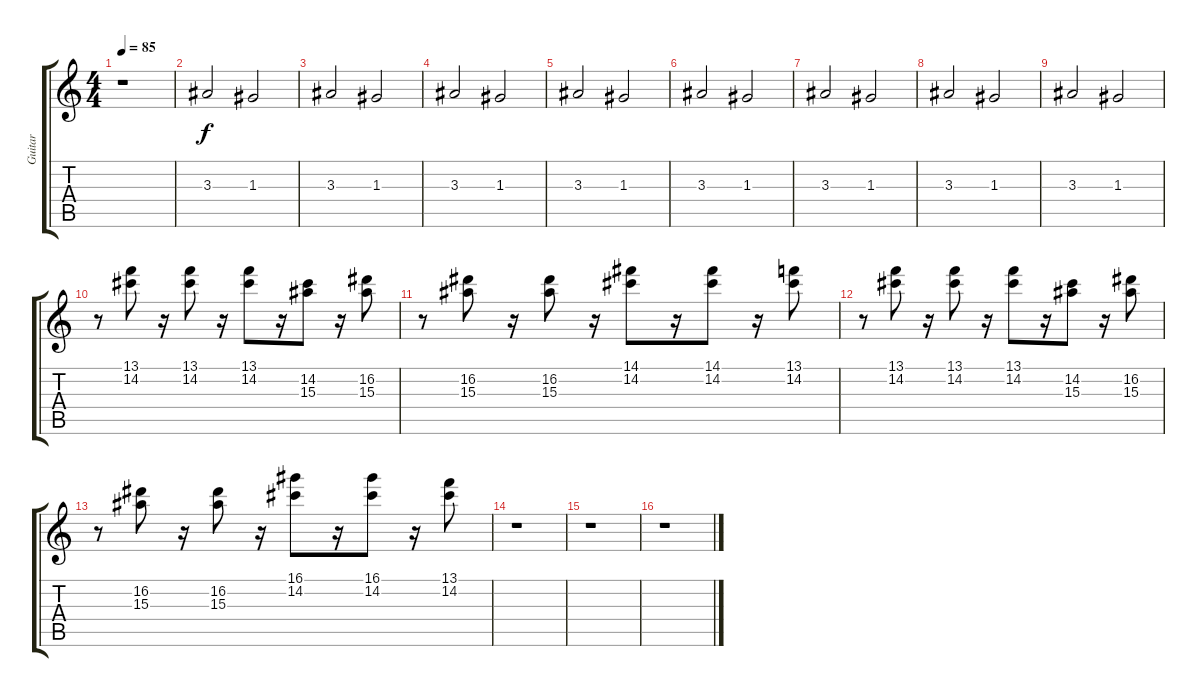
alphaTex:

\track ("Guitar" "Guitar") {instrument electricguitarclean}
\staff {score tabs}
\tuning (E4 B3 G3 D3 A2 E2) {hide}
\ts (4 4)
\tempo 85
\clef g2
\ks c
r.1{dy f} |
3.3.2 1.3.2 |
3.3.2 1.3.2 |
3.3.2 1.3.2 |
3.3.2 1.3.2 |
3.3.2 1.3.2 |
3.3.2 1.3.2 |
3.3.2 1.3.2 |
3.3.2 1.3.2 |
r.8 (13.1 14.2).8 r.16 (13.1 14.2).8 r.16 (13.1 14.2).8 r.16 (14.2 15.3).8 r.16 (16.2 15.3).8 |
r.8 (16.2 15.3).8 r.16 (16.2 15.3).8 r.16 (14.1 14.2).8 r.16 (14.1 14.2).8 r.16 (13.1 14.2).8 |
r.8 (13.1 14.2).8 r.16 (13.1 14.2).8 r.16 (13.1 14.2).8 r.16 (14.2 15.3).8 r.16 (16.2 15.3).8 |
r.8 (16.2 15.3).8 r.16 (16.2 15.3).8 r.16 (16.1 14.2).8 r.16 (16.1 14.2).8 r.16 (13.1 14.2).8 |
r.1 |
r.1 |
r.1
